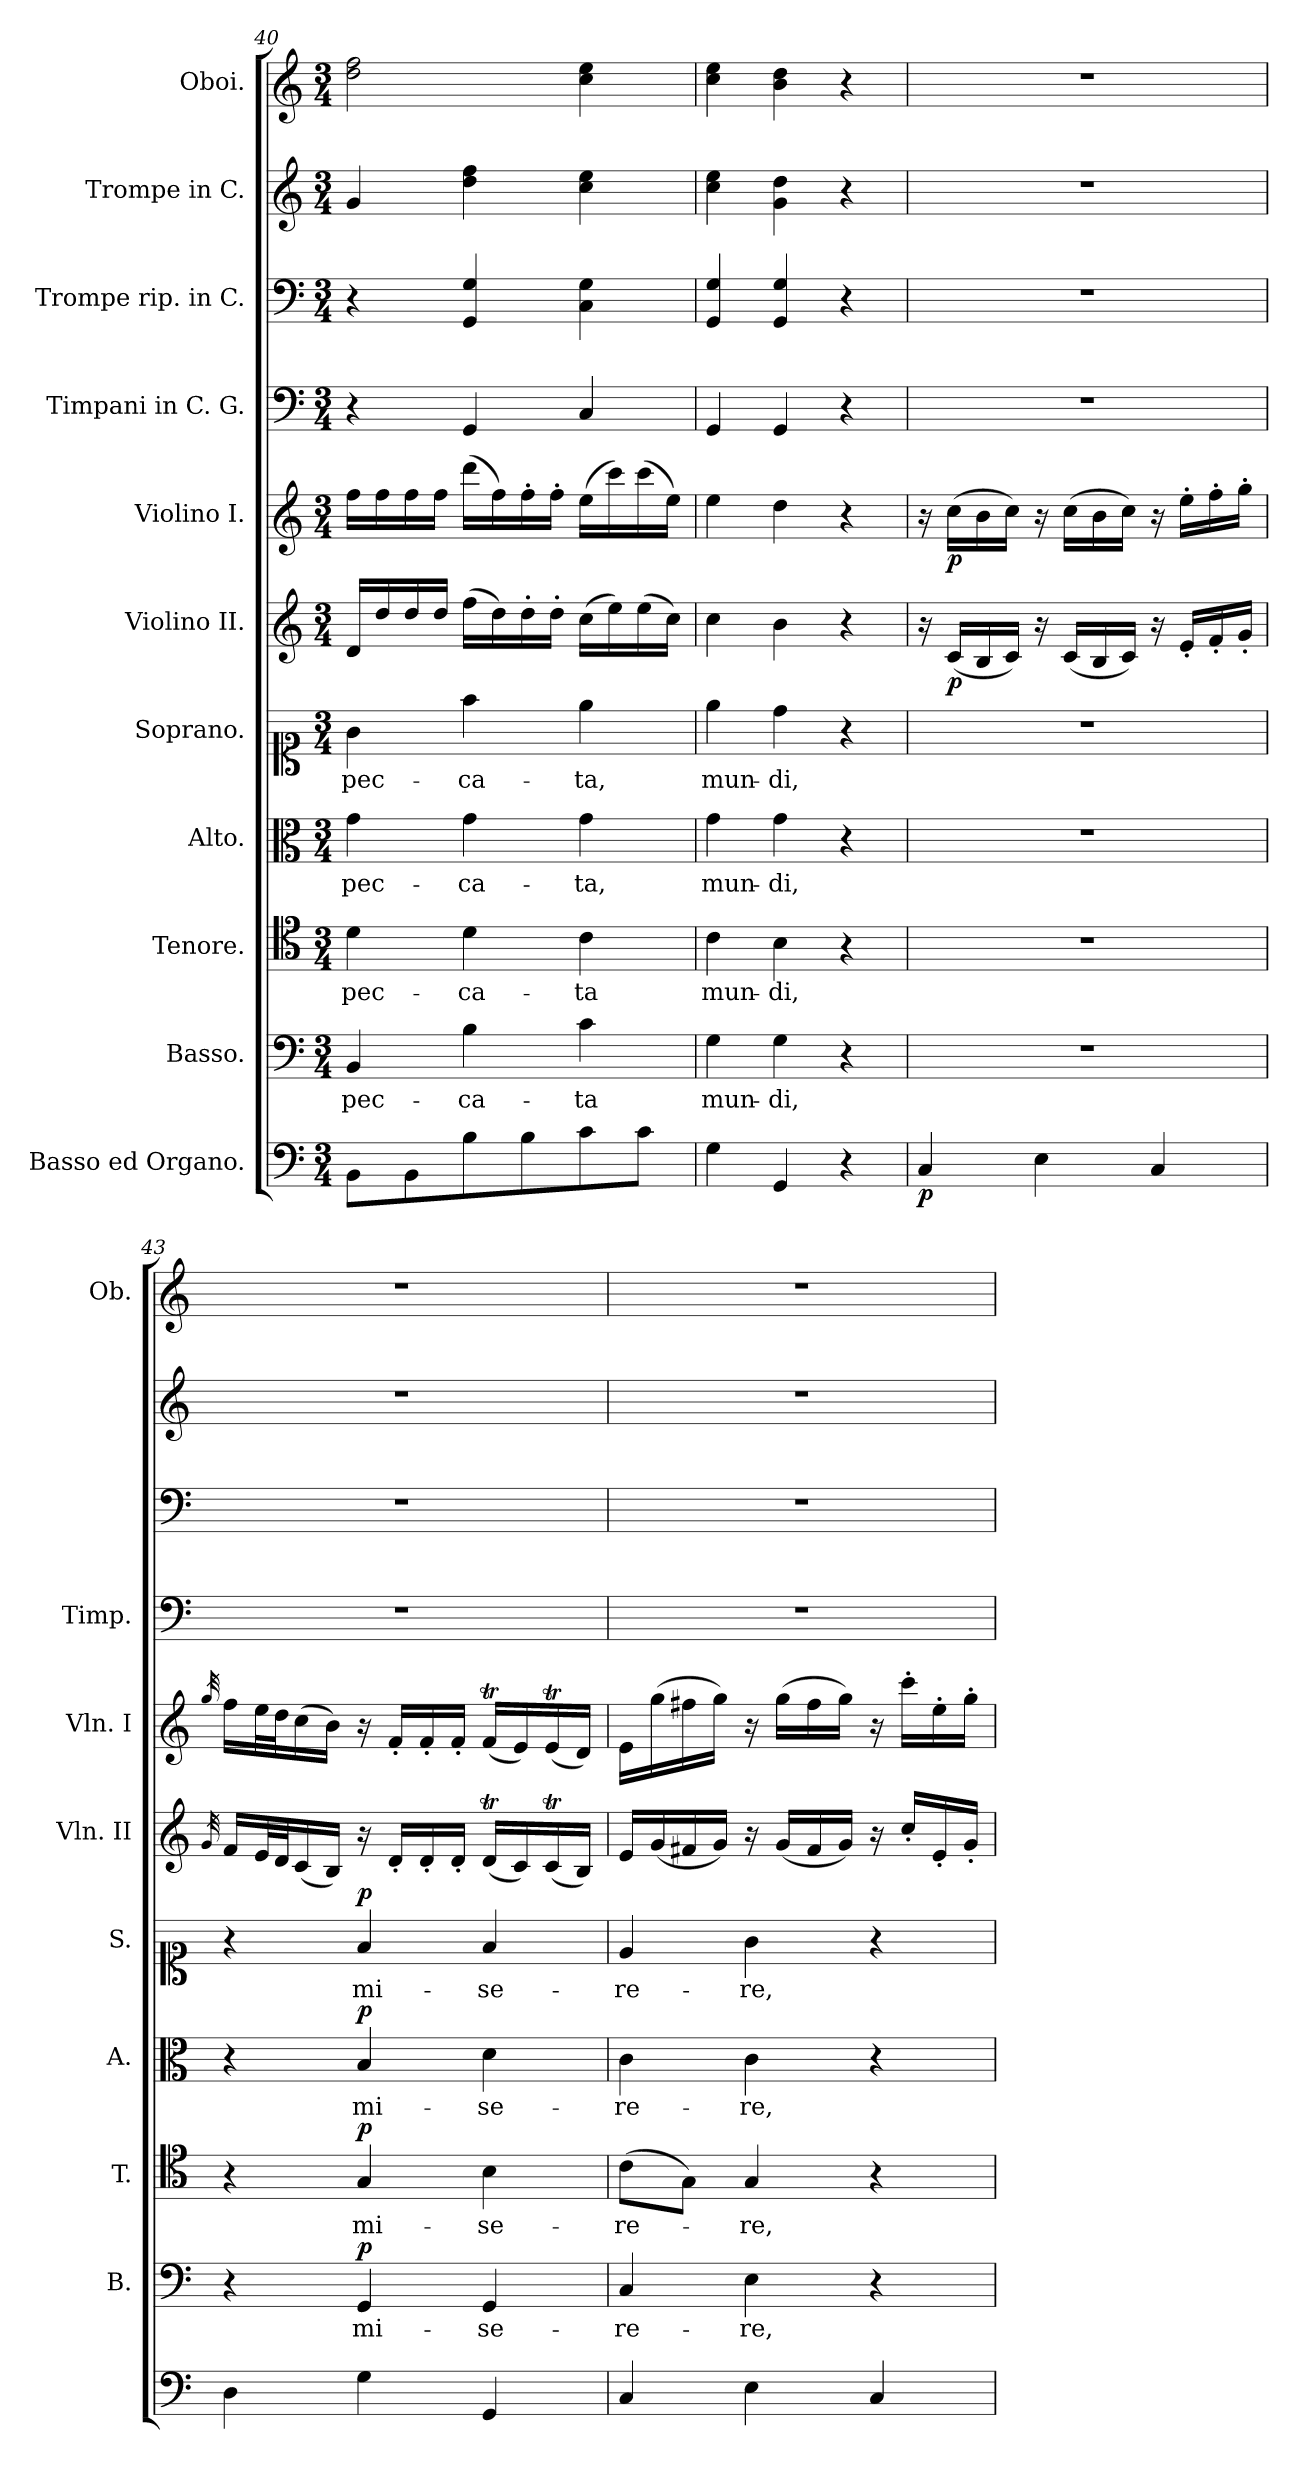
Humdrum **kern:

**kern	**dynam	**kern	**text	**dynam	**kern	**text	**dynam	**kern	**text	**dynam	**kern	**text	**dynam	**kern	**dynam	**kern	**dynam	**kern	**kern	**kern	**kern
*part11	*part11	*part10	*part10	*part10	*part9	*part9	*part9	*part8	*part8	*part8	*part7	*part7	*part7	*part6	*part6	*part5	*part5	*part4	*part3	*part2	*part1
*staff11	*staff11	*staff10	*staff10	*staff10	*staff9	*staff9	*staff9	*staff8	*staff8	*staff8	*staff7	*staff7	*staff7	*staff6	*staff6	*staff5	*staff5	*staff4	*staff3	*staff2	*staff1
*I"Basso ed  Organo.	*	*I"Basso.	*	*	*I"Tenore.	*	*	*I"Alto.	*	*	*I"Soprano.	*	*	*I"Violino II.	*	*I"Violino I.	*	*I"Timpani in C. G.	*I"Trompe rip. in C.	*I"Trompe in C.	*I"Oboi.
*	*	*I'B.	*	*	*I'T.	*	*	*I'A.	*	*	*I'S.	*	*	*I'Vln. II	*	*I'Vln. I	*	*I'Timp.	*	*	*I'Ob.
*clefF4	*	*clefF4	*	*	*clefC4	*	*	*clefC3	*	*	*clefC1	*	*	*clefG2	*	*clefG2	*	*clefF4	*clefF4	*clefG2	*clefG2
*k[]	*	*k[]	*	*	*k[]	*	*	*k[]	*	*	*k[]	*	*	*k[]	*	*k[]	*	*k[]	*k[]	*k[]	*k[]
*M3/4	*	*M3/4	*	*	*M3/4	*	*	*M3/4	*	*	*M3/4	*	*	*M3/4	*	*M3/4	*	*M3/4	*M3/4	*M3/4	*M3/4
=40	=40	=40	=40	=40	=40	=40	=40	=40	=40	=40	=40	=40	=40	=40	=40	=40	=40	=40	=40	=40	=40
!	!	!	!LO:LY:b	!	!	!LO:LY:b	!	!	!LO:LY:b	!	!	!LO:LY:b	!	!	!	!	!	!	!	!	!
8BB\L	.	4BB/	pec-	.	4d\	pec-	.	4g\	pec-	.	4g\	pec-	.	16d/LL	.	16ff\LL	.	4r	4r	4g/	2dd\ 2ff\
.	.	.	.	.	.	.	.	.	.	.	.	.	.	16dd/	.	16ff\	.	.	.	.	.
8BB\	.	.	.	.	.	.	.	.	.	.	.	.	.	16dd/	.	16ff\	.	.	.	.	.
.	.	.	.	.	.	.	.	.	.	.	.	.	.	16dd/JJ	.	16ff\JJ	.	.	.	.	.
!	!	!	!LO:LY:b	!	!	!LO:LY:b	!	!	!LO:LY:b	!	!	!LO:LY:b	!	!	!	!	!	!	!	!	!
8B\	.	4B\	-ca-	.	4d\	-ca-	.	4g\	-ca-	.	4ff\	-ca-	.	(>16ff\LL	.	(>16ddd\LL	.	4GG/	4GG/ 4G/	4dd\ 4ff\	.
.	.	.	.	.	.	.	.	.	.	.	.	.	.	16dd\)	.	16ff\)	.	.	.	.	.
8B\	.	.	.	.	.	.	.	.	.	.	.	.	.	16dd'\	.	16ff'\	.	.	.	.	.
.	.	.	.	.	.	.	.	.	.	.	.	.	.	16dd'\JJ	.	16ff'\JJ	.	.	.	.	.
!	!	!	!LO:LY:b	!	!	!LO:LY:b	!	!	!LO:LY:b	!	!	!LO:LY:b	!	!	!	!	!	!	!	!	!
8c\	.	4c\	-ta	.	4c\	-ta	.	4g\	-ta,	.	4ee\	-ta,	.	(>16cc\LL	.	(>16ee\LL	.	4C/	4C\ 4G\	4cc\ 4ee\	4cc\ 4ee\
.	.	.	.	.	.	.	.	.	.	.	.	.	.	16ee\)	.	16ccc\)	.	.	.	.	.
8c\J	.	.	.	.	.	.	.	.	.	.	.	.	.	(>16ee\	.	(>16ccc\	.	.	.	.	.
.	.	.	.	.	.	.	.	.	.	.	.	.	.	16cc\JJ)	.	16ee\JJ)	.	.	.	.	.
=41	=41	=41	=41	=41	=41	=41	=41	=41	=41	=41	=41	=41	=41	=41	=41	=41	=41	=41	=41	=41	=41
!	!	!	!LO:LY:b	!	!	!LO:LY:b	!	!	!LO:LY:b	!	!	!LO:LY:b	!	!	!	!	!	!	!	!	!
4G\	.	4G\	mun-	.	4c\	mun-	.	4g\	mun-	.	4ee\	mun-	.	4cc\	.	4ee\	.	4GG/	4GG/ 4G/	4cc\ 4ee\	4cc\ 4ee\
!	!	!	!LO:LY:b	!	!	!LO:LY:b	!	!	!LO:LY:b	!	!	!LO:LY:b	!	!	!	!	!	!	!	!	!
4GG/	.	4G\	-di,	.	4B\	-di,	.	4g\	-di,	.	4dd\	-di,	.	4b\	.	4dd\	.	4GG/	4GG/ 4G/	4g\ 4dd\	4b\ 4dd\
4r	.	4r	.	.	4r	.	.	4r	.	.	4r	.	.	4r	.	4r	.	4r	4r	4r	4r
!!LO:LB:g=z
=42	=42	=42	=42	=42	=42	=42	=42	=42	=42	=42	=42	=42	=42	=42	=42	=42	=42	=42	=42	=42	=42
!	!LO:DY:b	!	!	!	!	!	!	!	!	!	!	!	!	!	!	!	!	!	!	!	!
4C/	p	2.r	.	.	2.r	.	.	2.r	.	.	2.r	.	.	16r	.	16r	.	2.r	2.r	2.r	2.r
!	!	!	!	!	!	!	!	!	!	!	!	!	!	!	!LO:DY:b	!	!LO:DY:b	!	!	!	!
.	.	.	.	.	.	.	.	.	.	.	.	.	.	(<16c/LL	p	(>16cc\LL	p	.	.	.	.
.	.	.	.	.	.	.	.	.	.	.	.	.	.	16B/	.	16b\	.	.	.	.	.
.	.	.	.	.	.	.	.	.	.	.	.	.	.	16c/JJ)	.	16cc\JJ)	.	.	.	.	.
4E\	.	.	.	.	.	.	.	.	.	.	.	.	.	16r	.	16r	.	.	.	.	.
.	.	.	.	.	.	.	.	.	.	.	.	.	.	(<16c/LL	.	(>16cc\LL	.	.	.	.	.
.	.	.	.	.	.	.	.	.	.	.	.	.	.	16B/	.	16b\	.	.	.	.	.
.	.	.	.	.	.	.	.	.	.	.	.	.	.	16c/JJ)	.	16cc\JJ)	.	.	.	.	.
4C/	.	.	.	.	.	.	.	.	.	.	.	.	.	16r	.	16r	.	.	.	.	.
.	.	.	.	.	.	.	.	.	.	.	.	.	.	16e'/LL	.	16ee'\LL	.	.	.	.	.
.	.	.	.	.	.	.	.	.	.	.	.	.	.	16f'/	.	16ff'\	.	.	.	.	.
.	.	.	.	.	.	.	.	.	.	.	.	.	.	16g'/JJ	.	16gg'\JJ	.	.	.	.	.
=43	=43	=43	=43	=43	=43	=43	=43	=43	=43	=43	=43	=43	=43	=43	=43	=43	=43	=43	=43	=43	=43
.	.	.	.	.	.	.	.	.	.	.	.	.	.	32qg/	.	32qgg/	.	.	.	.	.
4D\	.	4r	.	.	4r	.	.	4r	.	.	4r	.	.	16f/LL	.	16ff\LL	.	2.r	2.r	2.r	2.r
.	.	.	.	.	.	.	.	.	.	.	.	.	.	32e/L	.	32ee\L	.	.	.	.	.
.	.	.	.	.	.	.	.	.	.	.	.	.	.	32d/J	.	32dd\J	.	.	.	.	.
.	.	.	.	.	.	.	.	.	.	.	.	.	.	(<16c/	.	(>16cc\	.	.	.	.	.
.	.	.	.	.	.	.	.	.	.	.	.	.	.	16B/JJ)	.	16b\JJ)	.	.	.	.	.
!	!	!	!LO:LY:b	!LO:DY:a	!	!LO:LY:b	!LO:DY:a	!	!LO:LY:b	!LO:DY:a	!	!LO:LY:b	!LO:DY:a	!	!	!	!	!	!	!	!
4G\	.	4GG/	mi-	p	4G/	mi-	p	4B/	mi-	p	4f/	mi-	p	16r	.	16r	.	.	.	.	.
.	.	.	.	.	.	.	.	.	.	.	.	.	.	16d'/LL	.	16f'/LL	.	.	.	.	.
.	.	.	.	.	.	.	.	.	.	.	.	.	.	16d'/	.	16f'/	.	.	.	.	.
.	.	.	.	.	.	.	.	.	.	.	.	.	.	16d'/JJ	.	16f'/JJ	.	.	.	.	.
!	!	!	!LO:LY:b	!	!	!LO:LY:b	!	!	!LO:LY:b	!	!	!LO:LY:b	!	!	!	!	!	!	!	!	!
4GG/	.	4GG/	-se-	.	4B\	-se-	.	4d\	-se-	.	4f/	-se-	.	(<16dT/LL	.	(<16fT/LL	.	.	.	.	.
.	.	.	.	.	.	.	.	.	.	.	.	.	.	16c/)	.	16e/)	.	.	.	.	.
.	.	.	.	.	.	.	.	.	.	.	.	.	.	(<16cT/	.	(<16et/	.	.	.	.	.
.	.	.	.	.	.	.	.	.	.	.	.	.	.	16B/JJ)	.	16d/JJ)	.	.	.	.	.
=44	=44	=44	=44	=44	=44	=44	=44	=44	=44	=44	=44	=44	=44	=44	=44	=44	=44	=44	=44	=44	=44
!	!	!	!LO:LY:b	!	!	!LO:LY:b	!	!	!LO:LY:b	!	!	!LO:LY:b	!	!	!	!	!	!	!	!	!
4C/	.	4C/	-re-	.	(>8c\L	-re-	.	4c\	-re-	.	4e/	-re-	.	16e/LL	.	16e\LL	.	2.r	2.r	2.r	2.r
.	.	.	.	.	.	.	.	.	.	.	.	.	.	(<16g/	.	(>16gg\	.	.	.	.	.
.	.	.	.	.	8G\J)	.	.	.	.	.	.	.	.	16f#X/	.	16ff#X\	.	.	.	.	.
.	.	.	.	.	.	.	.	.	.	.	.	.	.	16g/JJ)	.	16gg\JJ)	.	.	.	.	.
!	!	!	!LO:LY:b	!	!	!LO:LY:b	!	!	!LO:LY:b	!	!	!LO:LY:b	!	!	!	!	!	!	!	!	!
4E\	.	4E\	-re,	.	4G/	-re,	.	4c\	-re,	.	4g\	-re,	.	16r	.	16r	.	.	.	.	.
.	.	.	.	.	.	.	.	.	.	.	.	.	.	(<16g/LL	.	(>16gg\LL	.	.	.	.	.
.	.	.	.	.	.	.	.	.	.	.	.	.	.	16f#/	.	16ff#\	.	.	.	.	.
.	.	.	.	.	.	.	.	.	.	.	.	.	.	16g/JJ)	.	16gg\JJ)	.	.	.	.	.
4C/	.	4r	.	.	4r	.	.	4r	.	.	4r	.	.	16r	.	16r	.	.	.	.	.
.	.	.	.	.	.	.	.	.	.	.	.	.	.	16cc'/LL	.	16ccc'\LL	.	.	.	.	.
.	.	.	.	.	.	.	.	.	.	.	.	.	.	16e'/	.	16ee'\	.	.	.	.	.
.	.	.	.	.	.	.	.	.	.	.	.	.	.	16g'/JJ	.	16gg'\JJ	.	.	.	.	.
=	=	=	=	=	=	=	=	=	=	=	=	=	=	=	=	=	=	=	=	=	=
*-	*-	*-	*-	*-	*-	*-	*-	*-	*-	*-	*-	*-	*-	*-	*-	*-	*-	*-	*-	*-	*-
